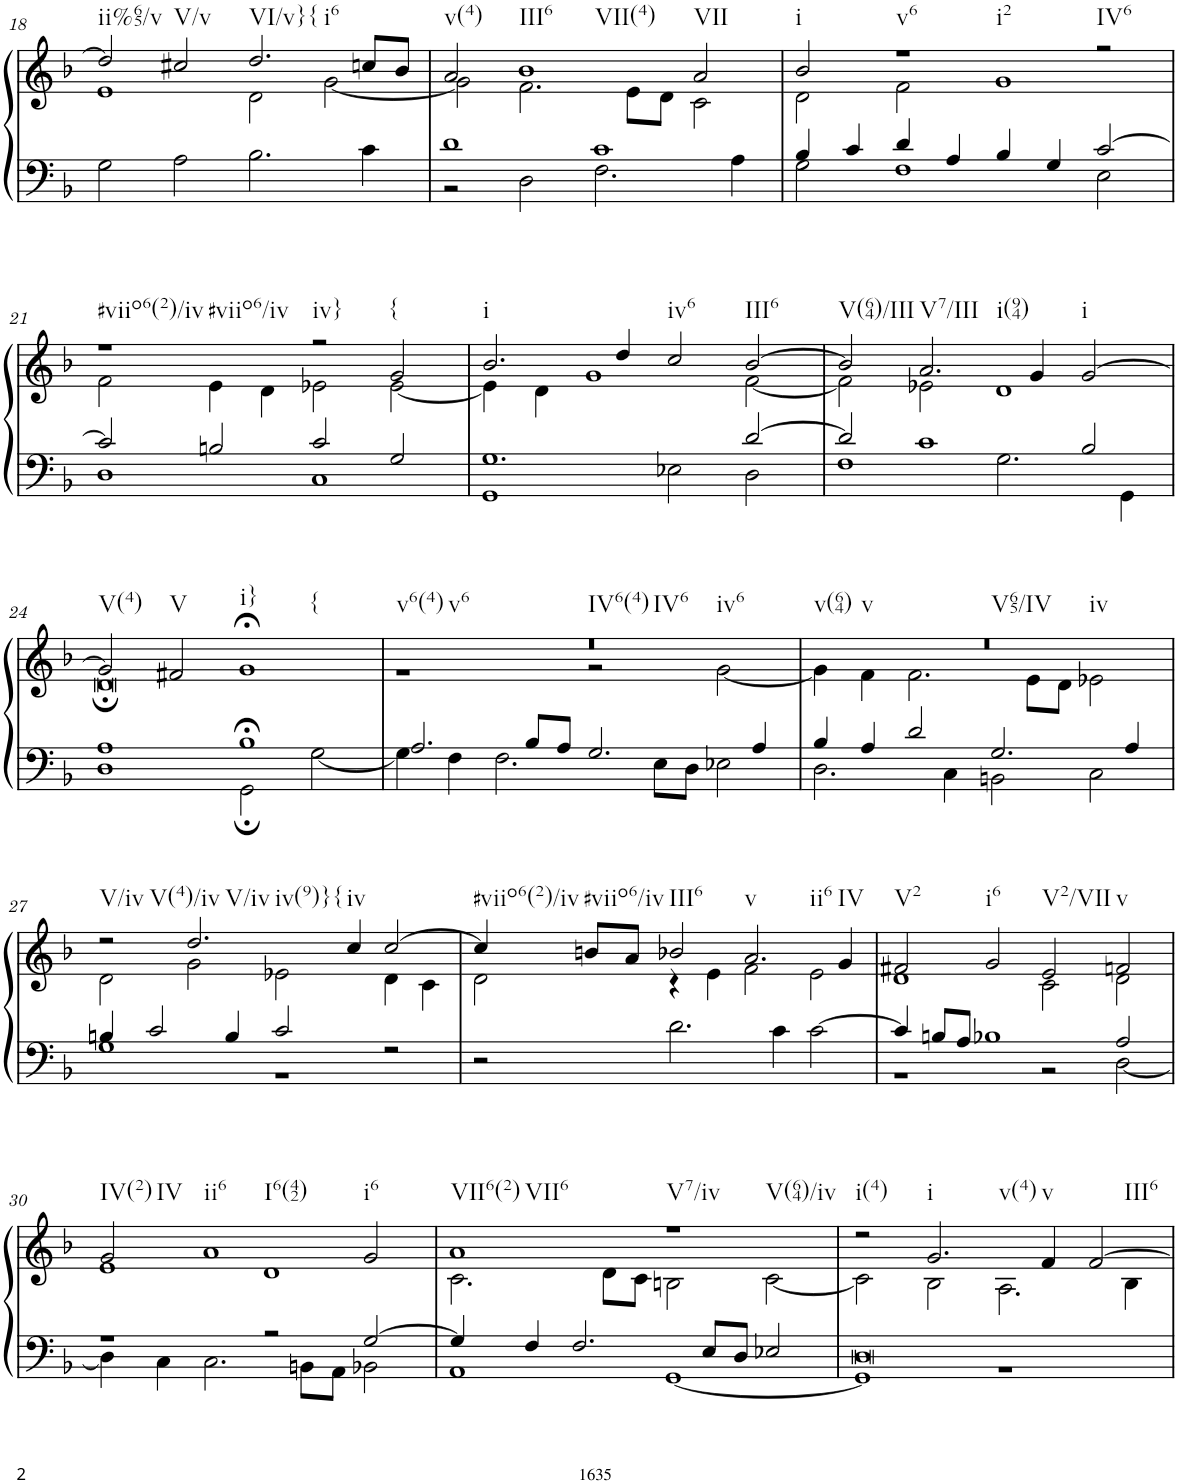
**kern	**kern
*part1	*part1
*staff2	*staff1
*I"Organ	*
*I'Org.	*
!!LO:PB:g=z
*clefF4	*clefG2
*k[b-]	*k[b-]
*M4/2	*M4/2
=18	=18
*	*^
!	!LO:TX:b:t=ii%65/v	!
2G\	2dd/]	1e
!	!LO:TX:b:t=V/v	!
2A\	2cc#X/	.
!	!LO:TX:b:t=VI/v}{	!
!	!LO:TX:b:t=i6	!
2.B-\	2.dd/	2d\
.	.	[2g\
4c\	8ccn/L	.
.	8b-/J	.
=19	=19	=19
*^	*	*
!	!	!LO:TX:b:t=v(4)	!
1d	2r	2a/	2g\]
!	!	!LO:TX:b:t=III6	!
!	!	!LO:TX:b:t=VII(4)	!
.	2D\	1b-	2.f\
1c	2.F\	.	.
.	.	.	8e\L
.	.	.	8d\J
!	!	!LO:TX:b:t=VII	!
.	.	2a/	2c\
.	4A\	.	.
=20	=20	=20	=20
!	!	!LO:TX:b:t=i	!
4B-/	2G\	2b-/	2d\
4c/	.	.	.
!	!	!LO:TX:b:t=v6	!
!	!	!LO:TX:b:t=i2	!
4d/	1F	1r	2f\
4A/	.	.	.
4B-/	.	.	1g
4G/	.	.	.
!	!	!LO:TX:b:t=IV6	!
[2c/	2E\	2r	.
!!LO:LB:g=z	!!
=21	=21	=21	=21
!	!	!LO:TX:b:t=#viio6(2)/iv	!
!	!	!LO:TX:b:t=#viio6/iv	!
2c/]	1D	1r	2f\
2Bn/	.	.	4e\
.	.	.	4d\
!	!	!LO:TX:b:t=iv}	!
2c/	1C	2r	2e-X\
!	!	!LO:TX:b:t={	!
2G/	.	2g/	[2e-\
=22	=22	=22	=22
!	!	!LO:TX:b:t=i	!
1.G	1GG	2.b-/	4e-\]
.	.	.	4d\
.	.	.	1g
.	.	4dd/	.
!	!	!LO:TX:b:t=iv6	!
.	2E-X\	2cc/	.
!	!	!LO:TX:b:t=III6	!
[2d/	2D\	[2b-/	[2f\
=23	=23	=23	=23
!	!	!LO:TX:b:t=V(64)/III	!
2d/]	1F	2b-/]	2f\]
!	!	!LO:TX:b:t=V7/III	!
!	!	!LO:TX:b:t=i(94)	!
1c	.	2.a/	2e-X\
.	2.G\	.	1d
.	.	4g/	.
!	!	!LO:TX:b:t=i	!
2B-/	.	[2g/	.
.	4GG\	.	.
!!LO:LB:g=z	!!
=24	=24	=24	=24
!	!	!LO:TX:b:t=V(4)	!
1A	1D	2g/]	0d;
!	!	!LO:TX:b:t=V	!
.	.	2f#X/	.
!	!	!LO:TX:b:t=i}	!
!	!	!LO:TX:b:t={	!
1B-;<	2GG;\	1g;<	.
.	[2G\	.	.
=25	=25	=25	=25
!	!	!LO:TX:b:t=v6(4)	!
!	!	!LO:TX:b:t=v6	!
!	!	!LO:TX:b:t=IV6(4)	!
!	!	!LO:TX:b:t=IV6	!
!	!	!LO:TX:b:t=iv6	!
2.A/	4G\]	0r	1r
.	4F\	.	.
.	2.F\	.	.
8B-/L	.	.	.
8A/J	.	.	.
2.G/	.	.	2r
.	8E\L	.	.
.	8D\J	.	.
.	2E-X\	.	[2g\
4A/	.	.	.
=26	=26	=26	=26
!	!	!LO:TX:b:t=v(64)	!
!	!	!LO:TX:b:t=v	!
!	!	!LO:TX:b:t=V65/IV	!
!	!	!LO:TX:b:t=iv	!
4B-/	2.D\	0r	4g\]
4A/	.	.	4f\
2d/	.	.	2.f\
.	4C\	.	.
2.G/	2BBn\	.	.
.	.	.	8e\L
.	.	.	8d\J
.	2C\	.	2e-X\
4A/	.	.	.
!!LO:LB:g=z	!!
=27	=27	=27	=27
!	!	!LO:TX:b:t=V/iv	!
!	!	!LO:TX:b:t=V(4)/iv	!
4Bn/	1G	2r	2d\
2c/	.	.	.
!	!	!LO:TX:b:t=V/iv	!
!	!	!LO:TX:b:t=iv(9)}{	!
.	.	2.dd/	2g\
4B/	.	.	.
2c/	1r	.	2e-X\
!	!	!LO:TX:b:t=iv	!
.	.	4cc/	.
2r	.	[2cc/	4d\
.	.	.	4c\
*v	*v	*	*
=28	=28	=28
!	!LO:TX:b:t=#viio6(2)/iv	!
2r	4cc/]	2d\
!	!LO:TX:b:t=#viio6/iv	!
.	8bn/L	.
.	8a/J	.
!	!LO:TX:b:t=III6	!
2.d\	2b-X/	4r
.	.	4e\
!	!LO:TX:b:t=v	!
!	!LO:TX:b:t=ii6	!
.	2.a/	2f\
4c\	.	.
[2c\	.	2e\
!	!LO:TX:b:t=IV	!
.	4g/	.
=29	=29	=29
*^	*	*
!	!	!LO:TX:b:t=V2	!
4c/]	1r	2f#X/	1d
8Bn/L	.	.	.
8A/J	.	.	.
!	!	!LO:TX:b:t=i6	!
1B-X	.	2g/	.
!	!	!LO:TX:b:t=V2/VII	!
.	2r	2e/	2c\
!	!	!LO:TX:b:t=v	!
2A/	[2D\	2fn/	2d\
!!LO:LB:g=z	!!
=30	=30	=30	=30
!	!	!LO:TX:b:t=IV(2)	!
!	!	!LO:TX:b:t=IV	!
1r	4D\]	2g/	1e
.	4C\	.	.
!	!	!LO:TX:b:t=ii6	!
!	!	!LO:TX:b:t=I6(42)	!
.	2.C\	1a	.
2r	.	.	1d
.	8BBn\L	.	.
.	8AA\J	.	.
!	!	!LO:TX:b:t=i6	!
[2G/	2BB-X\	2g/	.
=31	=31	=31	=31
!	!	!LO:TX:b:t=VII6(2)	!
!	!	!LO:TX:b:t=VII6	!
4G/]	1AA	1a	2.c\
4F/	.	.	.
2.F/	.	.	.
.	.	.	8d\L
.	.	.	8c\J
!	!	!LO:TX:b:t=V7/iv	!
!	!	!LO:TX:b:t=V(64)/iv	!
.	[1GG	1r	2Bn\
8E/L	.	.	.
8D/J	.	.	.
2E-X/	.	.	[2c\
=32	=32	=32	=32
!	!	!LO:TX:b:t=i(4)	!
0D	1GG]	2r	2c\]
!	!	!LO:TX:b:t=i	!
!	!	!LO:TX:b:t=v(4)	!
.	.	2.g/	2B-\
.	1r	.	2.A\
!	!	!LO:TX:b:t=v	!
.	.	4f/	.
!	!	!LO:TX:b:t=III6	!
.	.	[2f/	.
.	.	.	4B-\
*v	*v	*	*
*	*v	*v
=	=
*-	*-
